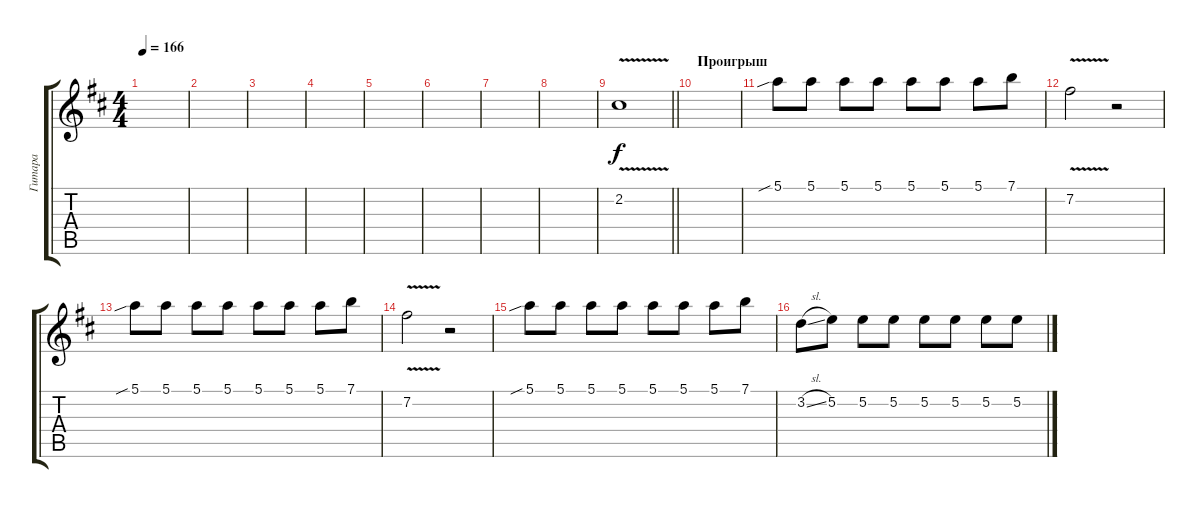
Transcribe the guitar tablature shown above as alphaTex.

\track ("Гитара" "Гитара") {instrument distortionguitar}
\staff {score tabs}
\tuning (E4 B3 G3 D3 A2 E2) {hide}
\ts (4 4)
\tempo 166
\clef g2
\ks bminor
|
|
|
|
|
|
|
|
\barLineRight lightlight
2.2{v}.1 |
\section ("" "Проигрыш")
|
5.1{sib}.8 5.1.8 5.1.8 5.1.8 5.1.8 5.1.8 5.1.8 7.1.8 |
7.2{v}.2 r.2 |
5.1{sib}.8 5.1.8 5.1.8 5.1.8 5.1.8 5.1.8 5.1.8 7.1.8 |
7.2{v}.2 r.2 |
5.1{sib}.8 5.1.8 5.1.8 5.1.8 5.1.8 5.1.8 5.1.8 7.1.8 |
3.2{sl}.8 5.2.8 5.2.8 5.2.8 5.2.8 5.2.8 5.2.8 5.2.8
